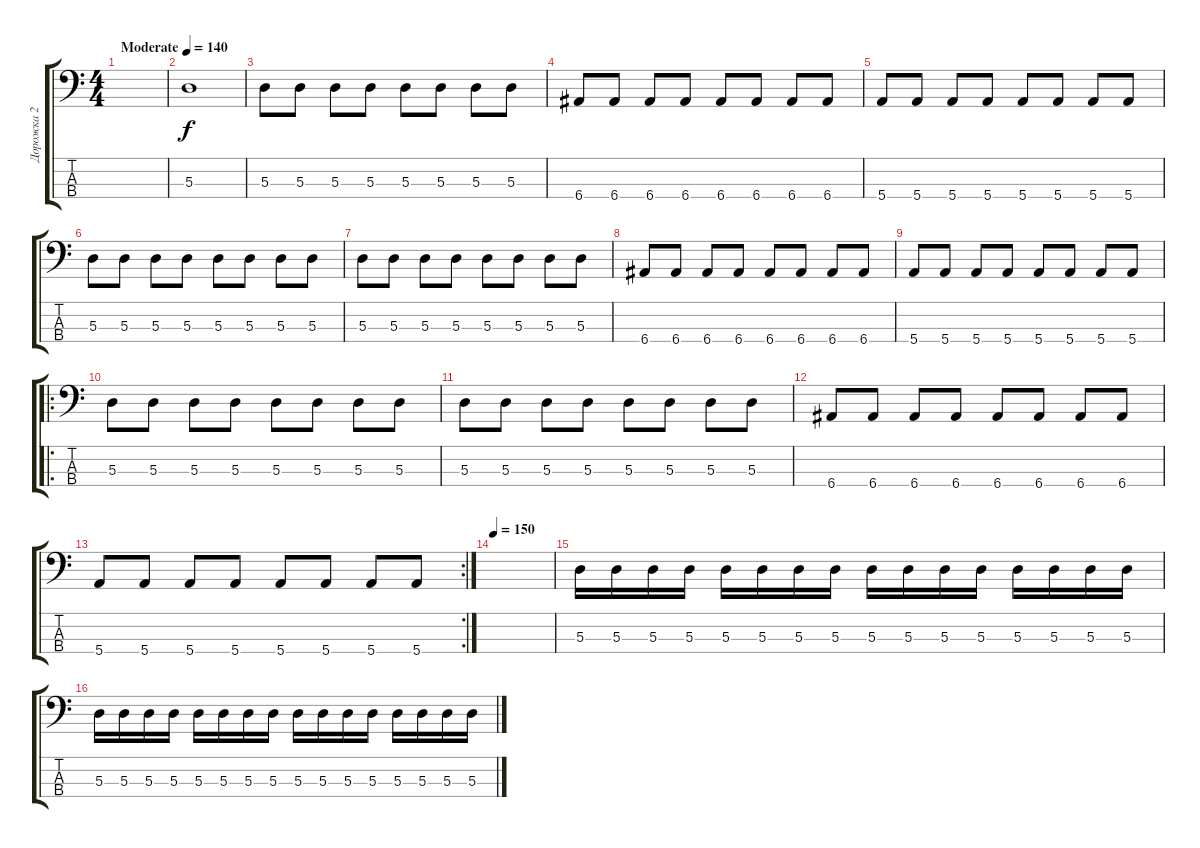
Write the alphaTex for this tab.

\track ("Дорожка 2" "Дорожка 2") {instrument electricbasspick}
\staff {score tabs}
\tuning (G2 D2 A1 E1) {hide}
\ts (4 4)
\tempo (140 "Moderate")
\clef f4
\ks c
|
5.3.1 |
5.3.8 5.3.8 5.3.8 5.3.8 5.3.8 5.3.8 5.3.8 5.3.8 |
6.4.8 6.4.8 6.4.8 6.4.8 6.4.8 6.4.8 6.4.8 6.4.8 |
5.4.8 5.4.8 5.4.8 5.4.8 5.4.8 5.4.8 5.4.8 5.4.8 |
5.3.8 5.3.8 5.3.8 5.3.8 5.3.8 5.3.8 5.3.8 5.3.8 |
5.3.8 5.3.8 5.3.8 5.3.8 5.3.8 5.3.8 5.3.8 5.3.8 |
6.4.8 6.4.8 6.4.8 6.4.8 6.4.8 6.4.8 6.4.8 6.4.8 |
5.4.8 5.4.8 5.4.8 5.4.8 5.4.8 5.4.8 5.4.8 5.4.8 |
\ro
5.3.8 5.3.8 5.3.8 5.3.8 5.3.8 5.3.8 5.3.8 5.3.8 |
5.3.8 5.3.8 5.3.8 5.3.8 5.3.8 5.3.8 5.3.8 5.3.8 |
6.4.8 6.4.8 6.4.8 6.4.8 6.4.8 6.4.8 6.4.8 6.4.8 |
\rc 2
5.4.8 5.4.8 5.4.8 5.4.8 5.4.8 5.4.8 5.4.8 5.4.8 |
\tempo 150
|
5.3.16 5.3.16 5.3.16 5.3.16 5.3.16 5.3.16 5.3.16 5.3.16 5.3.16 5.3.16 5.3.16 5.3.16 5.3.16 5.3.16 5.3.16 5.3.16 |
5.3.16 5.3.16 5.3.16 5.3.16 5.3.16 5.3.16 5.3.16 5.3.16 5.3.16 5.3.16 5.3.16 5.3.16 5.3.16 5.3.16 5.3.16 5.3.16
